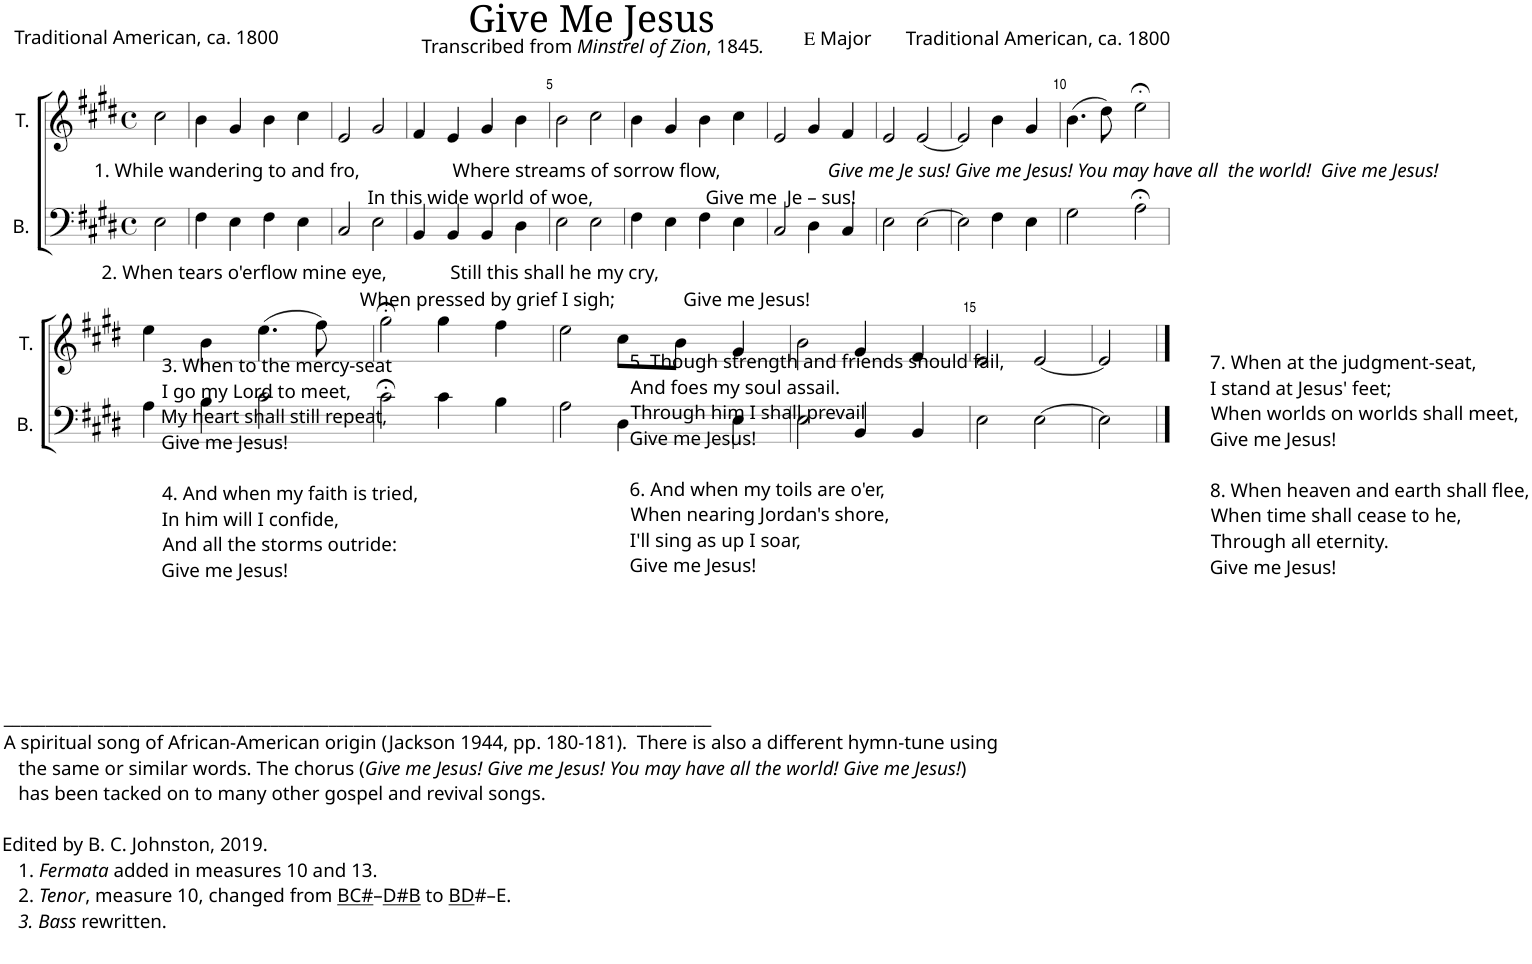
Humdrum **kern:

**kern	**kern	**kern	**kern
*part4	*part3	*part2	*part1
*staff4	*staff3	*staff2	*staff1
*I"B.	*I"T.	*I"C.	*I"Tr.
*I'B.	*I'T.	*I'C.	*I'Tr.
*clefF4	*clefG2	*clefG2	*clefG2
*k[f#c#g#d#]	*k[f#c#g#d#]	*k[f#c#g#d#]	*k[f#c#g#d#]
*M4/4	*M4/4	*M4/4	*M4/4
*met(c)	*met(c)	*met(c)	*met(c)
=1	=1	=1	=1
!	!LO:TX:b:t=1. While wandering to and fro,                   Where streams of sorrow flow,	!	!
!	!LO:TX:b:i:t=Give me Je sus! Give me Jesus! You may have all  the world!  Give me Jesus!	!	!
!LO:TX:b:t=_____________________________________________________________________________________	!	!	!
!LO:TX:b:t=A spiritual song of African-American origin (Jackson 1944, pp. 180-181).  There is also a different hymn-tune using	!	!	!
!LO:TX:b:t=the same or similar words. The chorus (	!	!	!
!LO:TX:b:i:t=Give me Jesus! Give me Jesus! You may have all the world! Give me Jesus!	!	!	!
!LO:TX:b:t=)	!	!	!
!LO:TX:b:t=has been tacked on to many other gospel and revival songs.	!	!	!
!LO:TX:b:t=Edited by B. C. Johnston, 2019.	!	!	!
!LO:TX:b:t=1.	!	!	!
!LO:TX:b:i:t=Fermata	!	!	!
!LO:TX:b:t=added in measures 10 and 13.	!	!	!
!LO:TX:b:t=2.	!	!	!
!LO:TX:b:i:t=Tenor	!	!	!
!LO:TX:b:t=, measure 10, changed from	!	!	!
!LO:TX:b:t=BC#	!	!	!
!LO:TX:b:t=–	!	!	!
!LO:TX:b:t=D#B	!	!	!
!LO:TX:b:t=to	!	!	!
!LO:TX:b:t=BD	!	!	!
!LO:TX:b:t=#–E.	!	!	!
!LO:TX:b:i:t=3. Bass	!	!	!
!LO:TX:b:t=rewritten.	!	!	!
!LO:TX:b:t=2. When tears o'erflow mine eye,             Still this shall he my cry,	!	!	!
!LO:TX:b:t=3. When to the mercy-seat	!	!	!
!LO:TX:b:t=I go my Lord to meet,	!	!	!
!LO:TX:b:t=My heart shall still repeat,	!	!	!
!LO:TX:b:t=Give me Jesus!	!	!	!
!LO:TX:b:t=4. And when my faith is tried,	!	!	!
!LO:TX:b:t=In him will I confide,	!	!	!
!LO:TX:b:t=And all the storms outride&colon;	!	!	!
!LO:TX:b:t=Give me Jesus!	!	!	!
2E\	2cc#\	2r	2r
=2	=2	=2	=2
4F#\	4b\	1r	1r
4E\	4g#/	.	.
4F#\	4b\	.	.
4E\	4cc#\	.	.
=3	=3	=3	=3
2C#/	2e/	1r	1r
!	!LO:TX:b:t=In this wide world of woe,                       Give me  Je – sus!	!	!
!LO:TX:b:t=When pressed by grief I sigh;              Give me Jesus!	!	!	!
2E\	2g#/	.	.
=4	=4	=4	=4
4BB/	4f#/	1r	1r
4BB/	4e/	.	.
!LO:TX:b:t=5. Though strength and friends should fail,	!	!	!
!LO:TX:b:t=And foes my soul assail.	!	!	!
!LO:TX:b:t=Through him I shall prevail	!	!	!
!LO:TX:b:t=Give me Jesus!	!	!	!
!LO:TX:b:t=6. And when my toils are o'er,	!	!	!
!LO:TX:b:t=When nearing Jordan's shore,	!	!	!
!LO:TX:b:t=I'll sing as up I soar,	!	!	!
!LO:TX:b:t=Give me Jesus!	!	!	!
4BB/	4g#/	.	.
4D#\	4b\	.	.
=5	=5	=5	=5
2E\	2b\	1r	2r
2E\	2cc#\	.	2r
=6	=6	=6	=6
4F#\	4b\	1r	1r
4E\	4g#/	.	.
4F#\	4b\	.	.
4E\	4cc#\	.	.
=7	=7	=7	=7
2C#/	2e/	1r	1r
4D#\	4g#/	.	.
4C#/	4f#/	.	.
=8	=8	=8	=8
2E\	2e/	1r	1r
[2E\	[2e/	.	.
=9	=9	=9	=9
!LO:TX:b:t=7. When at the judgment-seat,	!	!	!
!LO:TX:b:t=I stand at Jesus' feet;	!	!	!
!LO:TX:b:t=When worlds on worlds shall meet,	!	!	!
!LO:TX:b:t=Give me Jesus!	!	!	!
!LO:TX:b:t=8. When heaven and earth shall flee,	!	!	!
!LO:TX:b:t=When time shall cease to he,	!	!	!
!LO:TX:b:t=Through all eternity.	!	!	!
!LO:TX:b:t=Give me Jesus!	!	!	!
2E\]	2e/]	1r	1r
4F#\	4b\	.	.
4E\	4g#/	.	.
=10	=10	=10	=10
2G#\	(4.b\	1r	1r
.	8dd#\)	.	.
2A;<\	2ee;<\	.	.
!!LO:LB:g=z
=11	=11	=11	=11
4A\	4ee\	1r	1r
4B\	4b\	.	.
2c#\	(4.ee\	.	.
.	8ff#\)	.	.
=12	=12	=12	=12
2c#;<\	2gg#;<\	1r	1r
4c#\	4gg#\	.	.
4B\	4ff#\	.	.
=13	=13	=13	=13
2A\	2ee\	1r	1r
4D#\	8cc#\L	.	.
.	8b\J	.	.
4E\	4g#/	.	.
=14	=14	=14	=14
2E\	2b\	1r	1r
4BB/	4g#/	.	.
4BB/	4f#/	.	.
=15	=15	=15	=15
2E\	2e/	1r	1r
[2E\	[2e/	.	.
=16	=16	=16	=16
2E\]	2e/]	2r	2r
==	==	==	==
*-	*-	*-	*-
